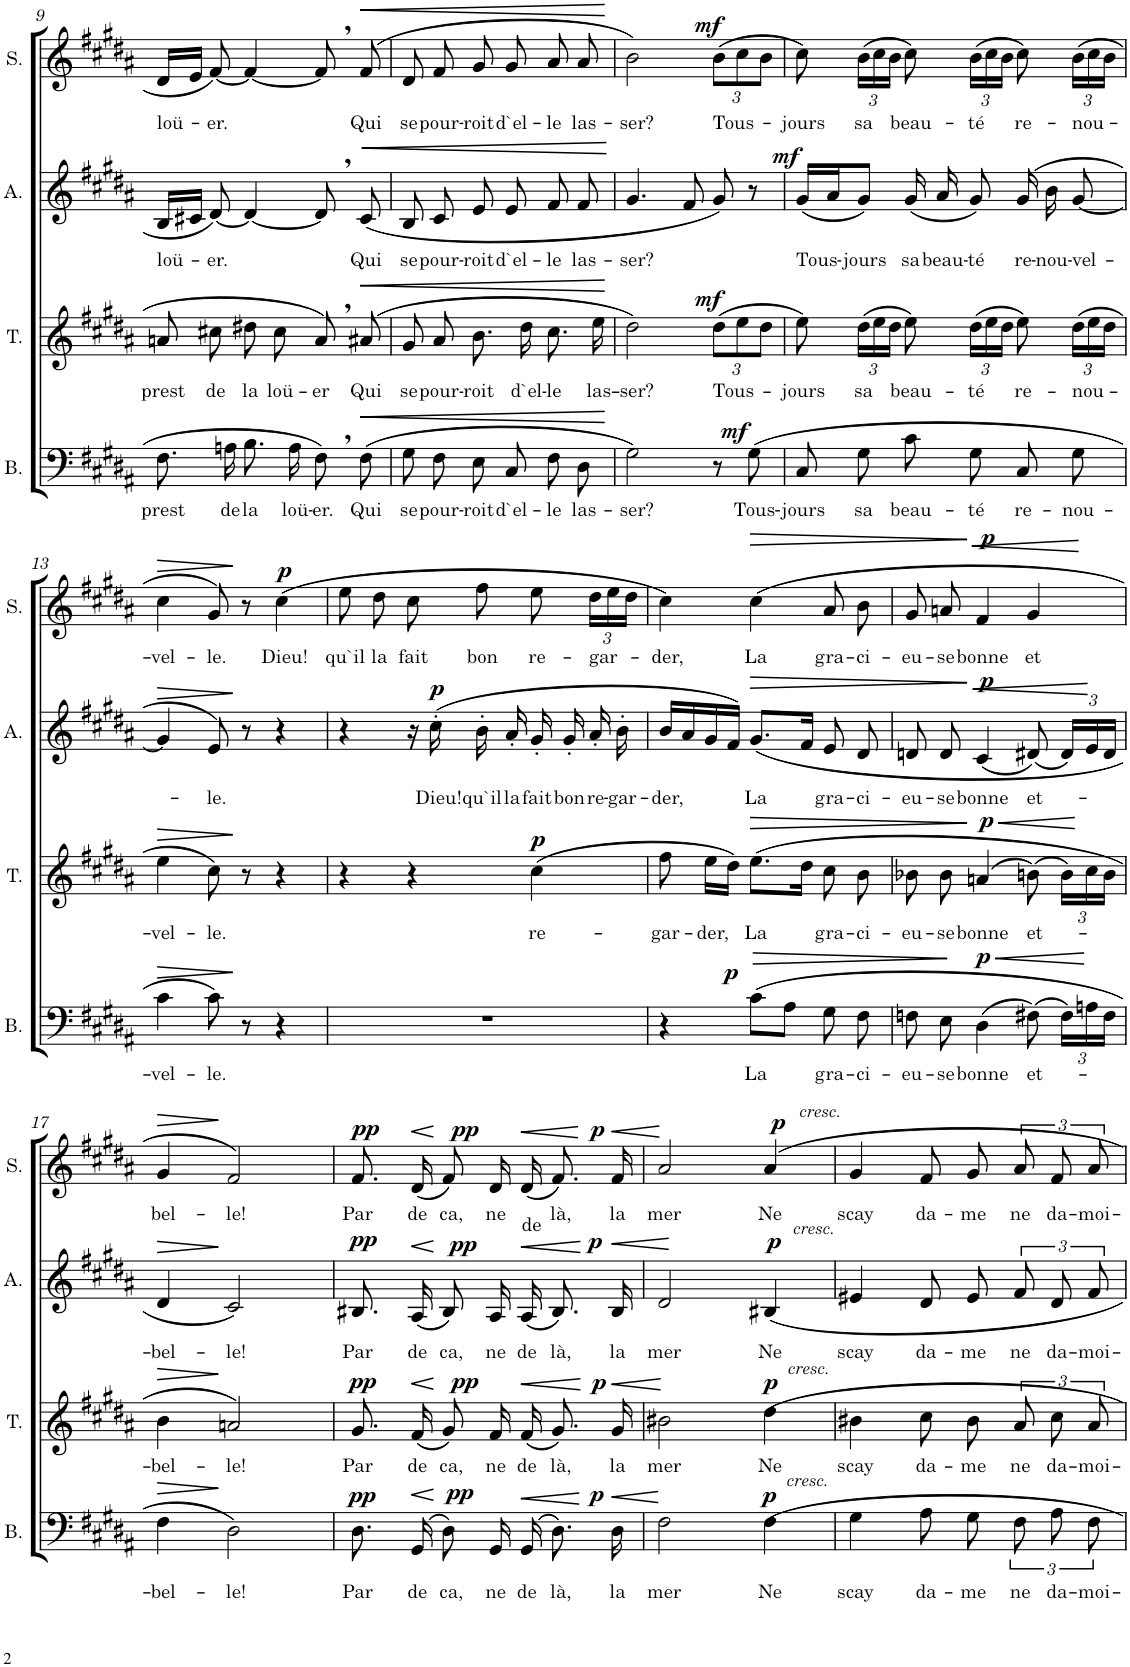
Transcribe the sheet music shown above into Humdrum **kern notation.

**kern	**text	**dynam	**kern	**text	**dynam	**kern	**text	**dynam	**kern	**text	**dynam
*part4	*part4	*part4	*part3	*part3	*part3	*part2	*part2	*part2	*part1	*part1	*part1
*staff4	*staff4	*staff4	*staff3	*staff3	*staff3	*staff2	*staff2	*staff2	*staff1	*staff1	*staff1
*I"Basse	*	*	*I"Ténor	*	*	*I"Alto	*	*	*I"Soprano	*	*
*I'B.	*	*	*I'T.	*	*	*I'A.	*	*	*I'S.	*	*
!!LO:PB:g=z
*clefF4	*	*	*clefG2	*	*	*clefG2	*	*	*clefG2	*	*
*k[f#c#g#d#a#]	*	*	*k[f#c#g#d#a#]	*	*	*k[f#c#g#d#a#]	*	*	*k[f#c#g#d#a#]	*	*
*M3/4	*	*	*M3/4	*	*	*M3/4	*	*	*M3/4	*	*
=9	=9	=9	=9	=9	=9	=9	=9	=9	=9	=9	=9
!	!LO:LY:b	!	!	!LO:LY:b	!	!	!LO:LY:b	!	!	!LO:LY:b	!
8.F#\	prest	.	8an/	prest	.	16B/LL	loü-	.	16d#/LL	loü-	.
.	.	.	.	.	.	16c#X/JJ	.	.	16e/JJ	.	.
!	!	!	!	!LO:LY:b	!	!	!LO:LY:b	!	!	!LO:LY:b	!
.	.	.	8cc#X\	de	.	[8d#/	-er.	.	[8f#/	-er.	.
!	!LO:LY:b	!	!	!	!	!	!	!	!	!	!
16An\	de	.	.	.	.	.	.	.	.	.	.
!	!LO:LY:b	!	!	!LO:LY:b	!	!	!	!	!	!	!
8.B\	la	.	8dd#X\	la	.	4d#/_	.	.	4f#/_	.	.
!	!	!	!	!LO:LY:b	!	!	!	!	!	!	!
.	.	.	8cc#\	loü-	.	.	.	.	.	.	.
!	!LO:LY:b	!	!	!	!	!	!	!	!	!	!
16A\	loü-	.	.	.	.	.	.	.	.	.	.
!	!LO:LY:b	!	!	!LO:LY:b	!	!	!	!	!	!	!
8F#,\	-er.	.	8a,/	-er	.	8d#,/]	.	.	8f#,/]	.	.
!	!LO:LY:b	!LO:HP:b	!	!LO:LY:b	!LO:HP:b	!	!LO:LY:b	!LO:HP:b	!	!LO:LY:b	!LO:HP:b
(8F#\	Qui	<	(8a#X/	Qui	<	(8c#/	Qui	<	(8f#/	Qui	<
=10	=10	=10	=10	=10	=10	=10	=10	=10	=10	=10	=10
!	!LO:LY:b	!	!	!LO:LY:b	!	!	!LO:LY:b	!	!	!LO:LY:b	!
8G#\	se	.	8g#/	se	.	8B/	se	.	8d#/	se	.
!	!LO:LY:b	!	!	!LO:LY:b	!	!	!LO:LY:b	!	!	!LO:LY:b	!
8F#\	pour-	.	8a#/	pour-	.	8c#/	pour-	.	8f#/	pour-	.
!	!LO:LY:b	!	!	!LO:LY:b	!	!	!LO:LY:b	!	!	!LO:LY:b	!
8E\	-roit	.	8.b\	-roit	.	8e/	-roit	.	8g#/	-roit	.
!	!LO:LY:b	!	!	!	!	!	!LO:LY:b	!	!	!LO:LY:b	!
8C#/	d`el-	.	.	.	.	8e/	d`el-	.	8g#/	d`el-	.
!	!	!	!	!LO:LY:b	!	!	!	!	!	!	!
.	.	.	16dd#\	d`el-	.	.	.	.	.	.	.
!	!LO:LY:b	!	!	!LO:LY:b	!	!	!LO:LY:b	!	!	!LO:LY:b	!
8F#\	-le	.	8.cc#\	-le	.	8f#/	-le	.	8a#/	-le	.
!	!LO:LY:b	!	!	!	!	!	!LO:LY:b	!	!	!LO:LY:b	!
8D#\	las-	.	.	.	.	8f#/	las-	.	8a#/	las-	.
!	!	!	!	!LO:LY:b	!	!	!	!	!	!	!
.	.	.	16ee\	las-	.	.	.	.	.	.	.
.	.	[	.	.	[	.	.	[	.	.	[
=11	=11	=11	=11	=11	=11	=11	=11	=11	=11	=11	=11
!	!LO:LY:b	!	!	!LO:LY:b	!	!	!LO:LY:b	!	!	!LO:LY:b	!
2G#\)	-ser?	.	2dd#\)	-ser?	.	4.g#/	-ser?	.	2b\)	-ser?	.
.	.	.	.	.	.	8f#/	.	.	.	.	.
*	*	*	*Xbrackettup	*	*	*	*	*	*	*	*
!	!	!	!	!LO:LY:b	!	!	!	!	!	!	!
*	*	*	*	*	*	*	*	*	*Xbrackettup	*	*
!	!	!	!	!	!LO:DY:a	!	!	!	!	!LO:LY:b	!LO:DY:a
8r	.	.	(12dd#\L	Tous-	mf	8g#/)	.	.	(12b\L	Tous-	mf
.	.	.	12ee\	.	.	.	.	.	12cc#\	.	.
!	!LO:LY:b	!LO:DY:a	!	!	!	!	!	!	!	!	!
(8G#\	Tous-	mf	.	.	.	8r	.	.	.	.	.
.	.	.	12dd#\J	.	.	.	.	.	12b\J	.	.
=12	=12	=12	=12	=12	=12	=12	=12	=12	=12	=12	=12
!	!LO:LY:b	!	!	!LO:LY:b	!	!	!LO:LY:b	!LO:DY:a	!	!LO:LY:b	!
8C#/	-jours	.	8ee\)	-jours	.	(16g#/LL	Tous-	mf	8cc#\)	-jours	.
.	.	.	.	.	.	16a#/J	.	.	.	.	.
!	!LO:LY:b	!	!	!LO:LY:b	!	!	!LO:LY:b	!	!	!LO:LY:b	!
8G#\	sa	.	(24dd#\LL	sa	.	8g#/J)	-jours	.	(24b\LL	sa	.
.	.	.	24ee\	.	.	.	.	.	24cc#\	.	.
.	.	.	24dd#\JJ	.	.	.	.	.	24b\JJ	.	.
!	!LO:LY:b	!	!	!LO:LY:b	!	!	!LO:LY:b	!	!	!LO:LY:b	!
8c#\	beau-	.	8ee\)	beau-	.	(16g#/	sa	.	8cc#\)	beau-	.
!	!	!	!	!	!	!	!LO:LY:b	!	!	!	!
.	.	.	.	.	.	16a#/	beau-	.	.	.	.
!	!LO:LY:b	!	!	!LO:LY:b	!	!	!LO:LY:b	!	!	!LO:LY:b	!
8G#\	-té	.	(24dd#\LL	-té	.	8g#/)	-té	.	(24b\LL	-té	.
.	.	.	24ee\	.	.	.	.	.	24cc#\	.	.
.	.	.	24dd#\JJ	.	.	.	.	.	24b\JJ	.	.
!	!LO:LY:b	!	!	!LO:LY:b	!	!	!LO:LY:b	!	!	!LO:LY:b	!
8C#/	re-	.	8ee\)	re-	.	(16g#/	re-	.	8cc#\)	re-	.
!	!	!	!	!	!	!	!LO:LY:b	!	!	!	!
.	.	.	.	.	.	16b\	-nou-	.	.	.	.
!	!LO:LY:b	!	!	!LO:LY:b	!	!	!LO:LY:b	!	!	!LO:LY:b	!
8G#\	-nou-	.	(24dd#\LL	-nou-	.	[8g#/	-vel-	.	(24b\LL	-nou-	.
.	.	.	24ee\	.	.	.	.	.	24cc#\	.	.
.	.	.	24dd#\JJ	.	.	.	.	.	24b\JJ	.	.
!!LO:LB:g=z
=13	=13	=13	=13	=13	=13	=13	=13	=13	=13	=13	=13
!	!LO:LY:b	!LO:HP:b	!	!LO:LY:b	!LO:HP:b	!	!	!LO:HP:b	!	!LO:LY:b	!LO:HP:b
4c#\	-vel-	>	4ee\	-vel-	>	4g#/]	.	>	4cc#\	-vel-	>
!	!LO:LY:b	!	!	!LO:LY:b	!	!	!LO:LY:b	!	!	!LO:LY:b	!
8c#\)	-le.	.	8cc#\)	-le.	.	8e/)	-le.	.	8g#/)	-le.	.
8r	.	]	8r	.	]	8r	.	]	8r	.	]
!	!	!	!	!	!	!	!	!	!	!LO:LY:b	!LO:DY:a
4r	.	.	4r	.	.	4r	.	.	(4cc#\	Dieu!	p
=14	=14	=14	=14	=14	=14	=14	=14	=14	=14	=14	=14
!	!	!	!	!	!	!	!	!	!	!LO:LY:b	!
2.r	.	.	4r	.	.	4r	.	.	8ee\	qu`il	.
!	!	!	!	!	!	!	!	!	!	!LO:LY:b	!
.	.	.	.	.	.	.	.	.	8dd#\	la	.
!	!	!	!	!	!	!	!	!	!	!LO:LY:b	!
.	.	.	4r	.	.	16r	.	.	8cc#\	fait	.
!	!	!	!	!	!	!	!LO:LY:b	!LO:DY:a	!	!	!
.	.	.	.	.	.	(16cc#'\	Dieu!	p	.	.	.
!	!	!	!	!	!	!	!LO:LY:b	!	!	!LO:LY:b	!
.	.	.	.	.	.	16b'\	qu`il	.	8ff#\	bon	.
!	!	!	!	!	!	!	!LO:LY:b	!	!	!	!
.	.	.	.	.	.	16a#'/	la	.	.	.	.
!	!	!	!	!LO:LY:b	!LO:DY:a	!	!LO:LY:b	!	!	!LO:LY:b	!
.	.	.	(4cc#\	re-	p	16g#'/	fait	.	8ee\	re-	.
!	!	!	!	!	!	!	!LO:LY:b	!	!	!	!
.	.	.	.	.	.	16g#'/	bon	.	.	.	.
!	!	!	!	!	!	!	!LO:LY:b	!	!	!LO:LY:b	!
.	.	.	.	.	.	16a#'/	re-	.	24dd#\LL	-gar-	.
.	.	.	.	.	.	.	.	.	24ee\	.	.
!	!	!	!	!	!	!	!LO:LY:b	!	!	!	!
.	.	.	.	.	.	16b'\	-gar-	.	.	.	.
.	.	.	.	.	.	.	.	.	24dd#\JJ	.	.
=15	=15	=15	=15	=15	=15	=15	=15	=15	=15	=15	=15
!	!	!	!	!LO:LY:b	!	!	!LO:LY:b	!	!	!LO:LY:b	!
4r	.	.	8ff#\	-gar-	.	16b/LL	-der,	.	4cc#\)	-der,	.
.	.	.	.	.	.	16a#/	.	.	.	.	.
!	!	!	!	!LO:LY:b	!	!	!	!	!	!	!
.	.	.	16ee\LL	-der,	.	16g#/	.	.	.	.	.
.	.	.	16dd#\JJ)	.	.	16f#/JJ)	.	.	.	.	.
!	!LO:LY:b	!LO:DY:a	!	!LO:LY:b	!LO:HP:b	!	!LO:LY:b	!LO:HP:b	!	!LO:LY:b	!LO:HP:b
(8c#\L	La	p	(8.ee\L	La	>	(8.g#/L	La	>	(4cc#\	La	>
!	!	!LO:HP:b	!	!	!	!	!	!	!	!	!
8A#\J	.	>	.	.	.	.	.	.	.	.	.
.	.	.	16dd#\Jk	.	.	16f#/Jk	.	.	.	.	.
!	!LO:LY:b	!	!	!LO:LY:b	!	!	!LO:LY:b	!	!	!LO:LY:b	!
8G#\	gra-	.	8cc#\	gra-	.	8e/	gra-	.	8a#/	gra-	.
!	!LO:LY:b	!	!	!LO:LY:b	!	!	!LO:LY:b	!	!	!LO:LY:b	!
8F#\	-ci-	.	8b\	-ci-	.	8d#/	-ci-	.	8b\	-ci-	.
=16	=16	=16	=16	=16	=16	=16	=16	=16	=16	=16	=16
!	!LO:LY:b	!	!	!LO:LY:b	!	!	!LO:LY:b	!	!	!LO:LY:b	!
8Fn\	-eu-	.	8b-X\	-eu-	.	8dn/	-eu-	.	8g#/	-eu-	.
!	!LO:LY:b	!	!	!LO:LY:b	!	!	!LO:LY:b	!	!	!LO:LY:b	!
8E\	-se	.	8b-\	-se	.	8d/	-se	.	8an/	-se	.
!	!LO:LY:b	!LO:HP:n=1:b	!	!LO:LY:b	!LO:HP:n=1:b	!	!LO:LY:b	!	!	!LO:LY:b	!
!	!	!LO:DY:n=1:a	!	!	!LO:DY:n=1:a	!	!	!LO:DY:n=1:a	!	!	!LO:DY:n=1:a
(4D#\	bonne	] < p	(4an/	bonne	] < p	(4c#/	bonne	] p	4f#/	bonne	] p
!	!LO:LY:b	!	!	!LO:LY:b	!	!	!LO:LY:b	!LO:HP:b	!	!LO:LY:b	!LO:HP:b
(8F#X\)	et-	.	(8bn\)	et-	.	(8d#X/)	et-	<	4g#/	et	<
*Xbrackettup	*	*	*	*	*	*Xbrackettup	*	*	*	*	*
24F#\LL)	.	.	24b\LL)	.	.	24d#/LL)	.	.	.	.	.
24An\	.	.	24cc#\	.	.	24e/	.	.	.	.	.
24F#\JJ	.	.	24b\JJ	.	.	24d#/JJ	.	[	.	.	.
.	.	[	.	.	[	.	.	.	.	.	[
!!LO:LB:g=z
=17	=17	=17	=17	=17	=17	=17	=17	=17	=17	=17	=17
!	!LO:LY:b	!LO:HP:b	!	!LO:LY:b	!LO:HP:b	!	!LO:LY:b	!LO:HP:b	!	!LO:LY:b	!LO:HP:b
4F#\	-bel-	>	4b\	-bel-	>	4d#/	-bel-	>	4g#/	bel-	>
!	!LO:LY:b	!	!	!LO:LY:b	!	!	!LO:LY:b	!	!	!LO:LY:b	!
2D#\)	-le!	]	2an/)	-le!	]	2c#/)	-le!	]	2f#/)	-le!	]
=18	=18	=18	=18	=18	=18	=18	=18	=18	=18	=18	=18
!	!LO:LY:b	!LO:DY:a	!	!LO:LY:b	!LO:DY:a	!	!LO:LY:b	!LO:DY:a	!	!LO:LY:b	!LO:DY:a
8.D#\	Par	pp	8.g#/	Par	pp	8.B#X/	Par	pp	8.f#/	Par	pp
!	!LO:LY:b	!LO:HP:b	!	!LO:LY:b	!LO:HP:b	!	!LO:LY:b	!LO:HP:b	!	!LO:LY:b	!LO:HP:b
(16GG#/	de	<	(16f#/	de	<	(16A#/	de	<	(16d#/	de	<
!	!LO:LY:b	!LO:DY:n=1:a	!	!LO:LY:b	!LO:DY:n=1:a	!	!LO:LY:b	!LO:DY:n=1:a	!	!LO:LY:b	!LO:DY:n=1:a
8D#\)	ca,	[ pp	8g#/)	ca,	[ pp	8B#/)	ca,	[ pp	8f#/)	ca,	[ pp
!	!LO:LY:b	!	!	!LO:LY:b	!	!	!LO:LY:b	!	!	!LO:LY:b	!
16GG#/	ne	.	16f#/	ne	.	16A#/	ne	.	16d#/	ne	.
!	!LO:LY:b	!LO:HP:b	!	!LO:LY:b	!LO:HP:b	!	!LO:LY:b	!LO:HP:b	!	!LO:LY:b	!LO:HP:b
(16GG#/	de	<	(16f#/	de	<	(16A#/	de	<	(16d#/	de	<
!	!LO:LY:b	!	!	!LO:LY:b	!	!	!LO:LY:b	!	!	!LO:LY:b	!
8.D#\)	là,	[	8.g#/)	là,	[	8.B#/)	là,	[	8.f#/)	là,	[
!	!LO:LY:b	!LO:HP:b	!	!LO:LY:b	!LO:HP:b	!	!LO:LY:b	!LO:HP:b	!	!LO:LY:b	!LO:HP:b
!	!	!LO:DY:n=2:a	!	!	!LO:DY:n=2:a	!	!	!LO:DY:n=2:a	!	!	!LO:DY:n=2:a
16D#\	la	< p	16g#/	la	< p	16B#/	la	< p	16f#/	la	< p
.	.	[	.	.	[	.	.	[	.	.	[
=19	=19	=19	=19	=19	=19	=19	=19	=19	=19	=19	=19
!	!LO:LY:b	!	!	!LO:LY:b	!	!	!LO:LY:b	!	!	!LO:LY:b	!
2F#\	mer	.	2b#X\	mer	.	2d#/	mer	.	2a#/	mer	.
!	!	!	!	!	!	!	!	!	!LO:TX:a:i:t=cresc.	!	!
!	!	!	!	!	!	!LO:TX:a:i:t=cresc.	!	!	!	!	!
!	!	!	!LO:TX:a:i:t=cresc.	!	!	!	!	!	!	!	!
!LO:TX:a:i:t=cresc.	!	!	!	!	!	!	!	!	!	!	!
!	!LO:LY:b	!LO:DY:a	!	!LO:LY:b	!LO:DY:a	!	!LO:LY:b	!LO:DY:a	!	!LO:LY:b	!LO:DY:a
4F#\	Ne	p	4dd#\	Ne	p	4B#X/	Ne	p	4a#/	Ne	p
=20	=20	=20	=20	=20	=20	=20	=20	=20	=20	=20	=20
!	!LO:LY:b	!	!	!LO:LY:b	!	!	!LO:LY:b	!	!	!LO:LY:b	!
4G#\	scay	.	4b#X\	scay	.	4e#X/	scay	.	4g#/	scay	.
!	!LO:LY:b	!	!	!LO:LY:b	!	!	!LO:LY:b	!	!	!LO:LY:b	!
8A#\	da-	.	8cc#\	da-	.	8d#/	da-	.	8f#/	da-	.
!	!LO:LY:b	!	!	!LO:LY:b	!	!	!LO:LY:b	!	!	!LO:LY:b	!
8G#\	-me	.	8b#\	-me	.	8e#/	-me	.	8g#/	-me	.
*brackettup	*	*	*	*	*	*	*	*	*	*	*
!	!LO:LY:b	!	!	!	!	!	!	!	!	!	!
*	*	*	*brackettup	*	*	*	*	*	*	*	*
!	!	!	!	!LO:LY:b	!	!	!	!	!	!	!
*	*	*	*	*	*	*brackettup	*	*	*	*	*
!	!	!	!	!	!	!	!LO:LY:b	!	!	!	!
*	*	*	*	*	*	*	*	*	*brackettup	*	*
!	!	!	!	!	!	!	!	!	!	!LO:LY:b	!
12F#\	ne	.	12a#/	ne	.	12f#/	ne	.	12a#/	ne	.
!	!LO:LY:b	!	!	!LO:LY:b	!	!	!LO:LY:b	!	!	!LO:LY:b	!
12A#\	da-	.	12cc#\	da-	.	12d#/	da-	.	12f#/	da-	.
!	!LO:LY:b	!	!	!LO:LY:b	!	!	!LO:LY:b	!	!	!LO:LY:b	!
12F#\	-moi-	.	12a#/	-moi-	.	12f#/	-moi-	.	12a#/	-moi-	.
=	=	=	=	=	=	=	=	=	=	=	=
*-	*-	*-	*-	*-	*-	*-	*-	*-	*-	*-	*-
